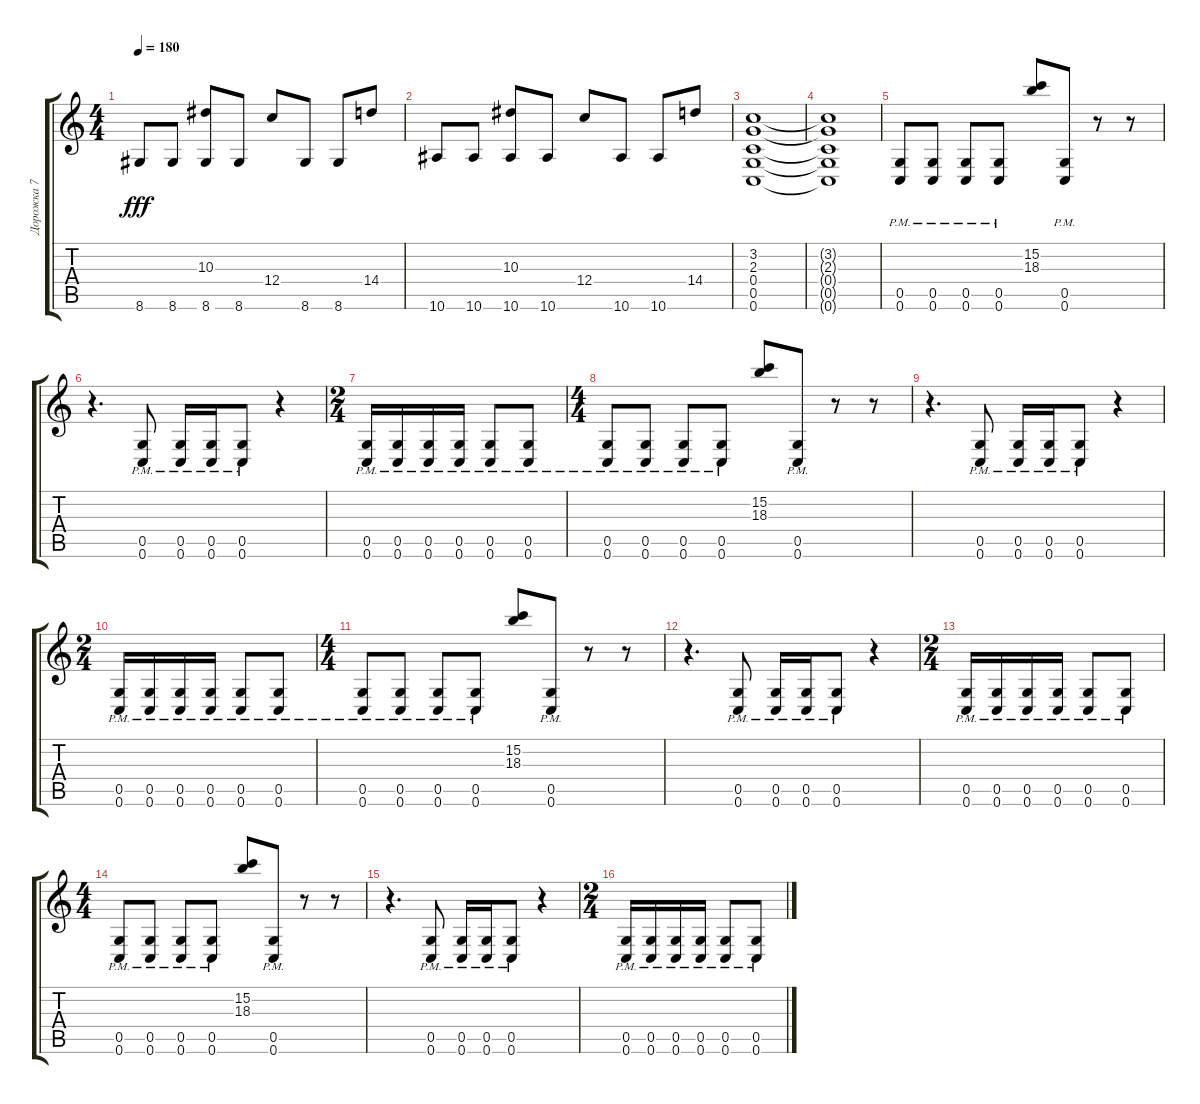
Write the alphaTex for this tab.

\track ("Дорожка 7" "Дорожка 7") {instrument overdrivenguitar}
\staff {score tabs}
\tuning (D4 A3 F3 C3 G2 C2) {hide}
\ts (4 4)
\tempo 180
\clef g2
\ks c
8.6.8{dy fff} 8.6.8 (10.3 8.6).8 8.6.8 12.4.8 8.6.8 8.6.8 14.4.8 |
10.6.8 10.6.8 (10.3 10.6).8 10.6.8 12.4.8 10.6.8 10.6.8 14.4.8 |
(3.2 2.3 0.4 0.5 0.6).1 |
(3.2{t} 2.3{t} 0.4{t} 0.5{t} 0.6{t}).1 |
(0.5{pm} 0.6{pm}).8 (0.5{pm} 0.6{pm}).8 (0.5{pm} 0.6{pm}).8 (0.5{pm} 0.6{pm}).8 (15.2 18.3).8 (0.5{pm} 0.6{pm}).8 r.8 r.8 |
r.4{d} (0.5{pm} 0.6{pm}).8 (0.5{pm} 0.6{pm}).16 (0.5{pm} 0.6{pm}).16 (0.5{pm} 0.6{pm}).8 r.4 |
\ts (2 4)
(0.5{pm} 0.6{pm}).16 (0.5{pm} 0.6{pm}).16 (0.5{pm} 0.6{pm}).16 (0.5{pm} 0.6{pm}).16 (0.5{pm} 0.6{pm}).8 (0.5{pm} 0.6{pm}).8 |
\ts (4 4)
(0.5{pm} 0.6{pm}).8 (0.5{pm} 0.6{pm}).8 (0.5{pm} 0.6{pm}).8 (0.5{pm} 0.6{pm}).8 (15.2 18.3).8 (0.5{pm} 0.6{pm}).8 r.8 r.8 |
r.4{d} (0.5{pm} 0.6{pm}).8 (0.5{pm} 0.6{pm}).16 (0.5{pm} 0.6{pm}).16 (0.5{pm} 0.6{pm}).8 r.4 |
\ts (2 4)
(0.5{pm} 0.6{pm}).16 (0.5{pm} 0.6{pm}).16 (0.5{pm} 0.6{pm}).16 (0.5{pm} 0.6{pm}).16 (0.5{pm} 0.6{pm}).8 (0.5{pm} 0.6{pm}).8 |
\ts (4 4)
(0.5{pm} 0.6{pm}).8 (0.5{pm} 0.6{pm}).8 (0.5{pm} 0.6{pm}).8 (0.5{pm} 0.6{pm}).8 (15.2 18.3).8 (0.5{pm} 0.6{pm}).8 r.8 r.8 |
r.4{d} (0.5{pm} 0.6{pm}).8 (0.5{pm} 0.6{pm}).16 (0.5{pm} 0.6{pm}).16 (0.5{pm} 0.6{pm}).8 r.4 |
\ts (2 4)
(0.5{pm} 0.6{pm}).16 (0.5{pm} 0.6{pm}).16 (0.5{pm} 0.6{pm}).16 (0.5{pm} 0.6{pm}).16 (0.5{pm} 0.6{pm}).8 (0.5{pm} 0.6{pm}).8 |
\ts (4 4)
(0.5{pm} 0.6{pm}).8 (0.5{pm} 0.6{pm}).8 (0.5{pm} 0.6{pm}).8 (0.5{pm} 0.6{pm}).8 (15.2 18.3).8 (0.5{pm} 0.6{pm}).8 r.8 r.8 |
r.4{d} (0.5{pm} 0.6{pm}).8 (0.5{pm} 0.6{pm}).16 (0.5{pm} 0.6{pm}).16 (0.5{pm} 0.6{pm}).8 r.4 |
\ts (2 4)
(0.5{pm} 0.6{pm}).16 (0.5{pm} 0.6{pm}).16 (0.5{pm} 0.6{pm}).16 (0.5{pm} 0.6{pm}).16 (0.5{pm} 0.6{pm}).8 (0.5{pm} 0.6{pm}).8
